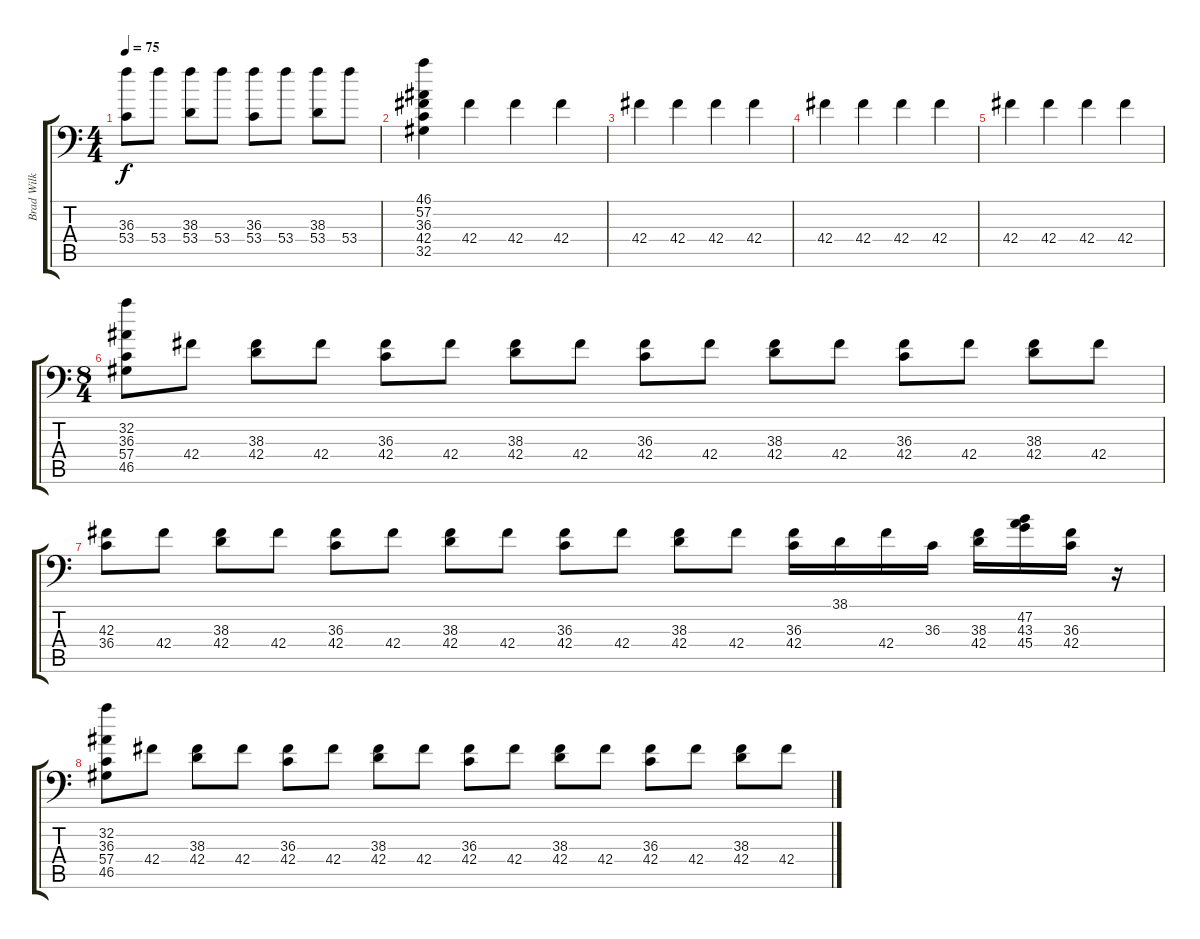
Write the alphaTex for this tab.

\track ("Brad Wilk" "Brad Wilk") {instrument acousticgrandpiano}
\staff {score tabs}
\tuning (C-1 C-1 C-1 C-1 C-1 C-1) {hide}
\ts (4 4)
\tempo 75
\clef f4
\ks c
(36.3 53.4).8{dy f} 53.4.8 (38.3 53.4).8 53.4.8 (36.3 53.4).8 53.4.8 (38.3 53.4).8 53.4.8 |
(46.1 57.2 36.3 42.4 32.5).4 42.4.4 42.4.4 42.4.4 |
42.4.4 42.4.4 42.4.4 42.4.4 |
42.4.4 42.4.4 42.4.4 42.4.4 |
42.4.4 42.4.4 42.4.4 42.4.4 |
\ts (8 4)
(32.2 36.3 57.4 46.5).8 42.4.8 (38.3 42.4).8 42.4.8 (36.3 42.4).8 42.4.8 (38.3 42.4).8 42.4.8 (36.3 42.4).8 42.4.8 (38.3 42.4).8 42.4.8 (36.3 42.4).8 42.4.8 (38.3 42.4).8 42.4.8 |
(42.3 36.4).8 42.4.8 (38.3 42.4).8 42.4.8 (36.3 42.4).8 42.4.8 (38.3 42.4).8 42.4.8 (36.3 42.4).8 42.4.8 (38.3 42.4).8 42.4.8 (36.3 42.4).16 38.1.16 42.4.16 36.3.16 (38.3 42.4).16 (47.2 43.3 45.4).16 (36.3 42.4).16 r.16 |
(32.2 36.3 57.4 46.5).8 42.4.8 (38.3 42.4).8 42.4.8 (36.3 42.4).8 42.4.8 (38.3 42.4).8 42.4.8 (36.3 42.4).8 42.4.8 (38.3 42.4).8 42.4.8 (36.3 42.4).8 42.4.8 (38.3 42.4).8 42.4.8
